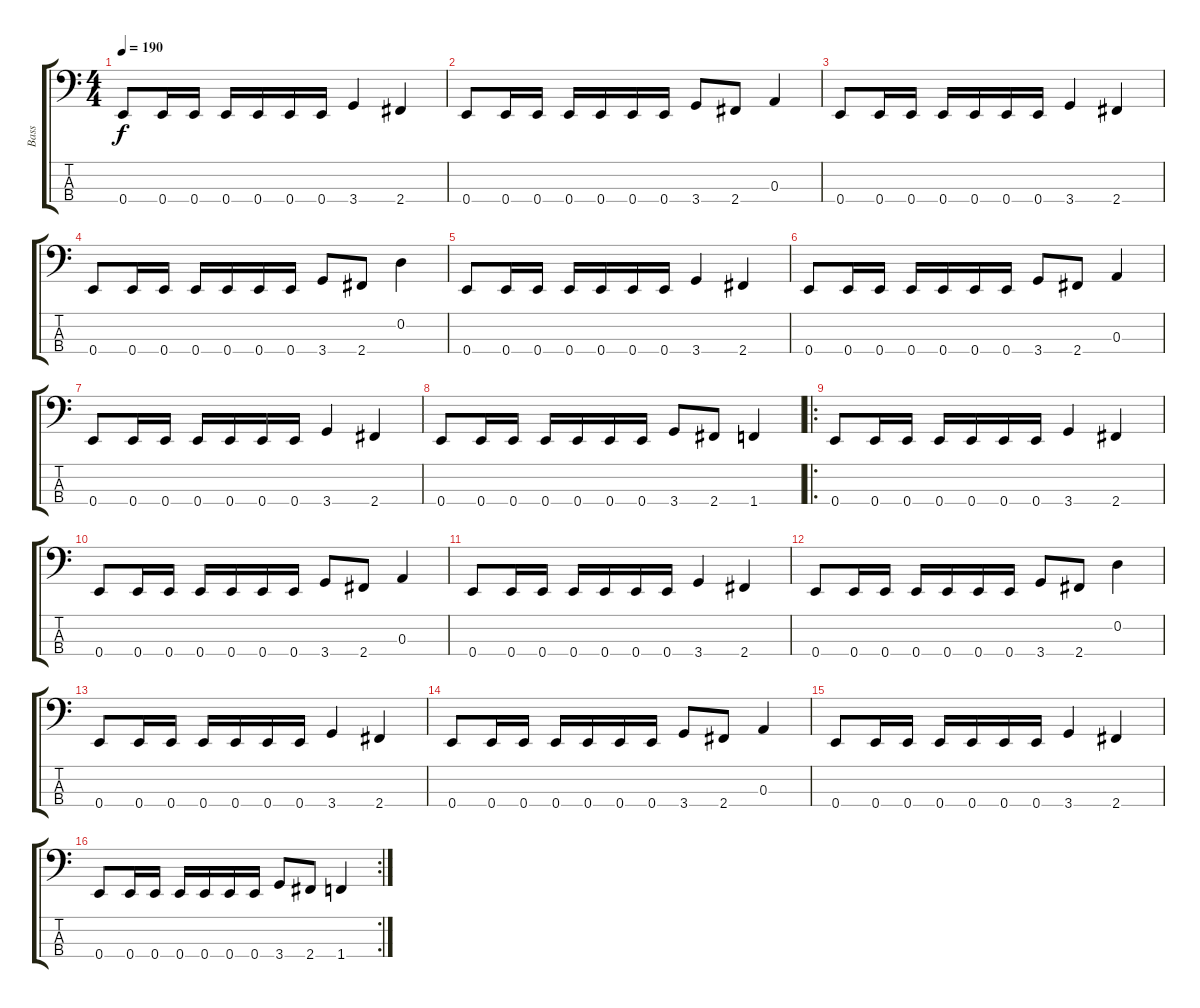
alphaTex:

\track ("Bass" "Bass") {instrument electricbasspick}
\staff {score tabs}
\tuning (G2 D2 A1 E1) {hide}
\ts (4 4)
\tempo 190
\clef f4
\ks c
0.4.8{dy f} 0.4.16 0.4.16 0.4.16 0.4.16 0.4.16 0.4.16 3.4.4 2.4.4 |
0.4.8 0.4.16 0.4.16 0.4.16 0.4.16 0.4.16 0.4.16 3.4.8 2.4.8 0.3.4 |
0.4.8 0.4.16 0.4.16 0.4.16 0.4.16 0.4.16 0.4.16 3.4.4 2.4.4 |
0.4.8 0.4.16 0.4.16 0.4.16 0.4.16 0.4.16 0.4.16 3.4.8 2.4.8 0.2.4 |
0.4.8 0.4.16 0.4.16 0.4.16 0.4.16 0.4.16 0.4.16 3.4.4 2.4.4 |
0.4.8 0.4.16 0.4.16 0.4.16 0.4.16 0.4.16 0.4.16 3.4.8 2.4.8 0.3.4 |
0.4.8 0.4.16 0.4.16 0.4.16 0.4.16 0.4.16 0.4.16 3.4.4 2.4.4 |
0.4.8 0.4.16 0.4.16 0.4.16 0.4.16 0.4.16 0.4.16 3.4.8 2.4.8 1.4.4 |
\ro
0.4.8 0.4.16 0.4.16 0.4.16 0.4.16 0.4.16 0.4.16 3.4.4 2.4.4 |
0.4.8 0.4.16 0.4.16 0.4.16 0.4.16 0.4.16 0.4.16 3.4.8 2.4.8 0.3.4 |
0.4.8 0.4.16 0.4.16 0.4.16 0.4.16 0.4.16 0.4.16 3.4.4 2.4.4 |
0.4.8 0.4.16 0.4.16 0.4.16 0.4.16 0.4.16 0.4.16 3.4.8 2.4.8 0.2.4 |
0.4.8 0.4.16 0.4.16 0.4.16 0.4.16 0.4.16 0.4.16 3.4.4 2.4.4 |
0.4.8 0.4.16 0.4.16 0.4.16 0.4.16 0.4.16 0.4.16 3.4.8 2.4.8 0.3.4 |
0.4.8 0.4.16 0.4.16 0.4.16 0.4.16 0.4.16 0.4.16 3.4.4 2.4.4 |
\rc 2
0.4.8 0.4.16 0.4.16 0.4.16 0.4.16 0.4.16 0.4.16 3.4.8 2.4.8 1.4.4
